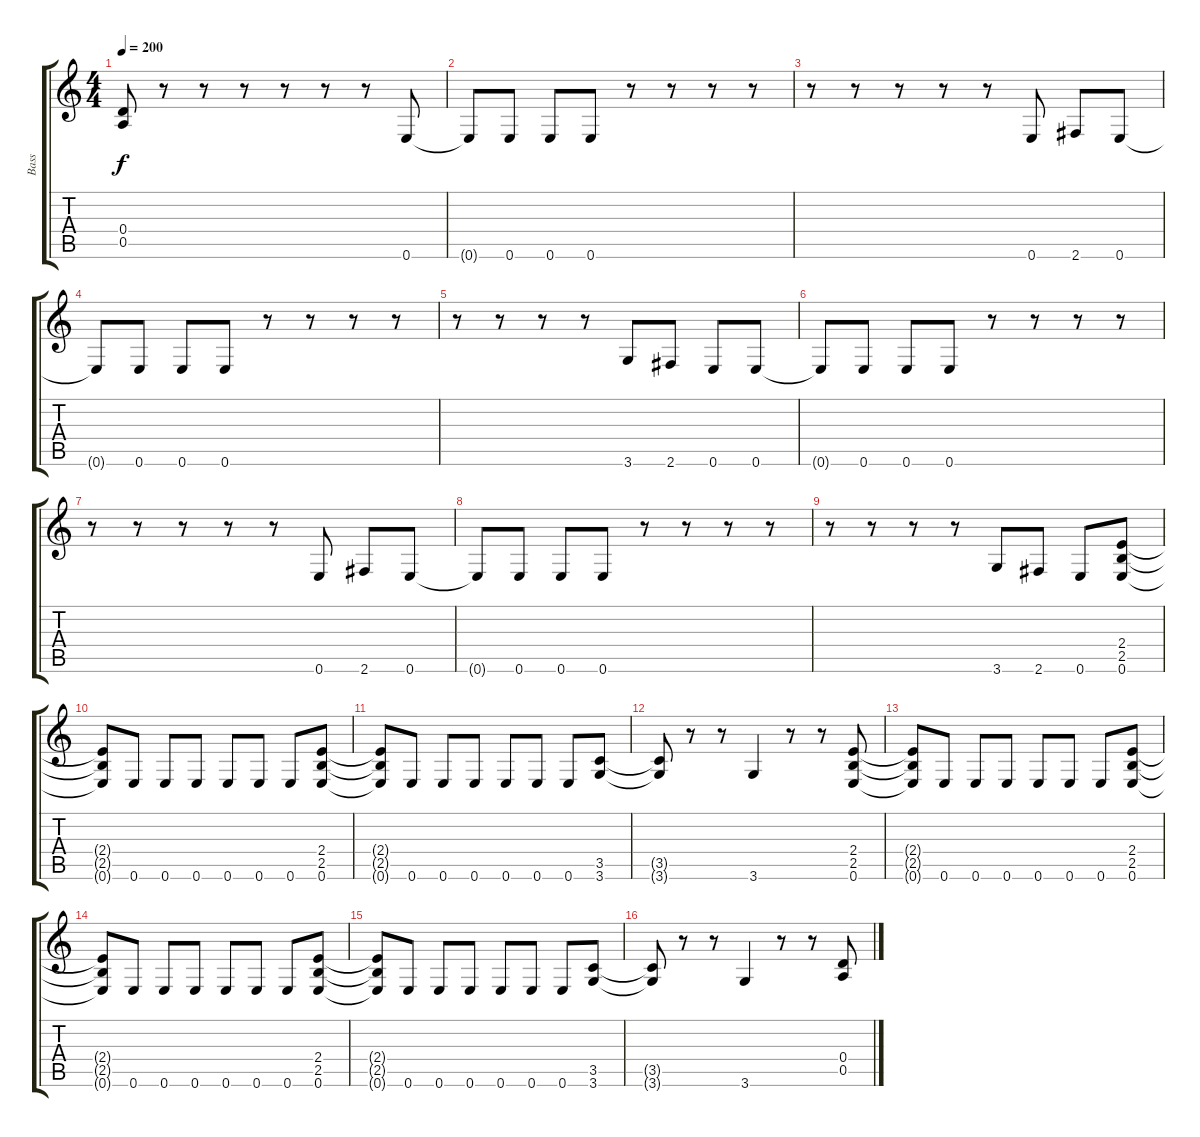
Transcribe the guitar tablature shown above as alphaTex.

\track ("Bass" "Bass") {instrument electricbassfinger}
\staff {score tabs}
\tuning (E4 B3 G3 D3 A2 E2) {hide}
\ts (4 4)
\tempo 200
\clef g2
\ks c
(0.4{t} 0.5{t}).8{dy f} r.8 r.8 r.8 r.8 r.8 r.8 0.6.8 |
0.6{t}.8 0.6.8 0.6.8 0.6.8 r.8 r.8 r.8 r.8 |
r.8 r.8 r.8 r.8 r.8 0.6.8 2.6.8 0.6.8 |
0.6{t}.8 0.6.8 0.6.8 0.6.8 r.8 r.8 r.8 r.8 |
r.8 r.8 r.8 r.8 3.6.8 2.6.8 0.6.8 0.6.8 |
0.6{t}.8 0.6.8 0.6.8 0.6.8 r.8 r.8 r.8 r.8 |
r.8 r.8 r.8 r.8 r.8 0.6.8 2.6.8 0.6.8 |
0.6{t}.8 0.6.8 0.6.8 0.6.8 r.8 r.8 r.8 r.8 |
r.8 r.8 r.8 r.8 3.6.8 2.6.8 0.6.8 (2.4 2.5 0.6).8 |
(2.4{t} 2.5{t} 0.6{t}).8 0.6.8 0.6.8 0.6.8 0.6.8 0.6.8 0.6.8 (2.4 2.5 0.6).8 |
(2.4{t} 2.5{t} 0.6{t}).8 0.6.8 0.6.8 0.6.8 0.6.8 0.6.8 0.6.8 (3.5 3.6).8 |
(3.5{t} 3.6{t}).8 r.8 r.8 3.6.4 r.8 r.8 (2.4 2.5 0.6).8 |
(2.4{t} 2.5{t} 0.6{t}).8 0.6.8 0.6.8 0.6.8 0.6.8 0.6.8 0.6.8 (2.4 2.5 0.6).8 |
(2.4{t} 2.5{t} 0.6{t}).8 0.6.8 0.6.8 0.6.8 0.6.8 0.6.8 0.6.8 (2.4 2.5 0.6).8 |
(2.4{t} 2.5{t} 0.6{t}).8 0.6.8 0.6.8 0.6.8 0.6.8 0.6.8 0.6.8 (3.5 3.6).8 |
(3.5{t} 3.6{t}).8 r.8 r.8 3.6.4 r.8 r.8 (0.4 0.5).8
